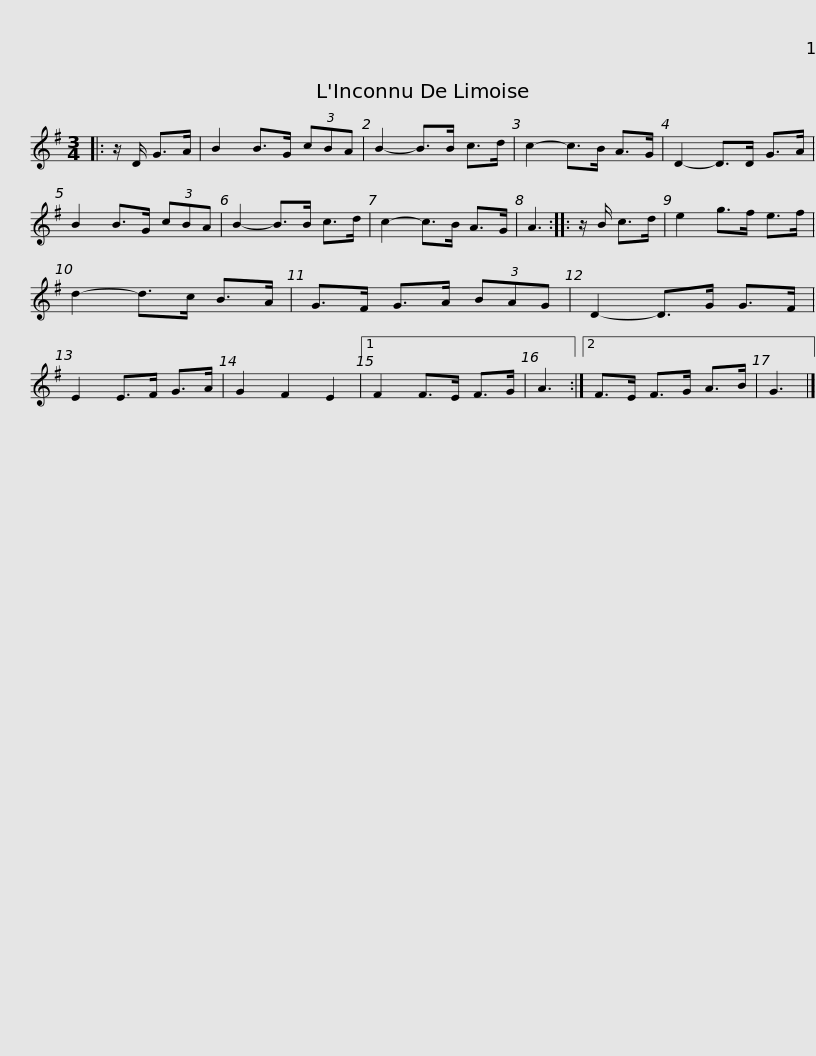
X:1
L:1/8
M:3/4
I:linebreak $
K:G
V:1 treble
V:1
|: z/ D/ G>A | B2 B>G (3cBA | B2- B>B c>d | c2- c>B A>G | D2- D>D G>A | %5
 B2 B>G (3cBA | B2- B>B c>d |$ c2- c>B A>G | A3 :: z/ B/ c>d | %10
 e2 g>f e>f | d2- d>c B>A | G>F G>A (3BAG | D2- D>G G>F | E2 E>F G>A |$ %15
 G2 F2 E2 |1 F2 F>E F>G | A3 :|2 F>E F>G A>B | G3 |] %20
